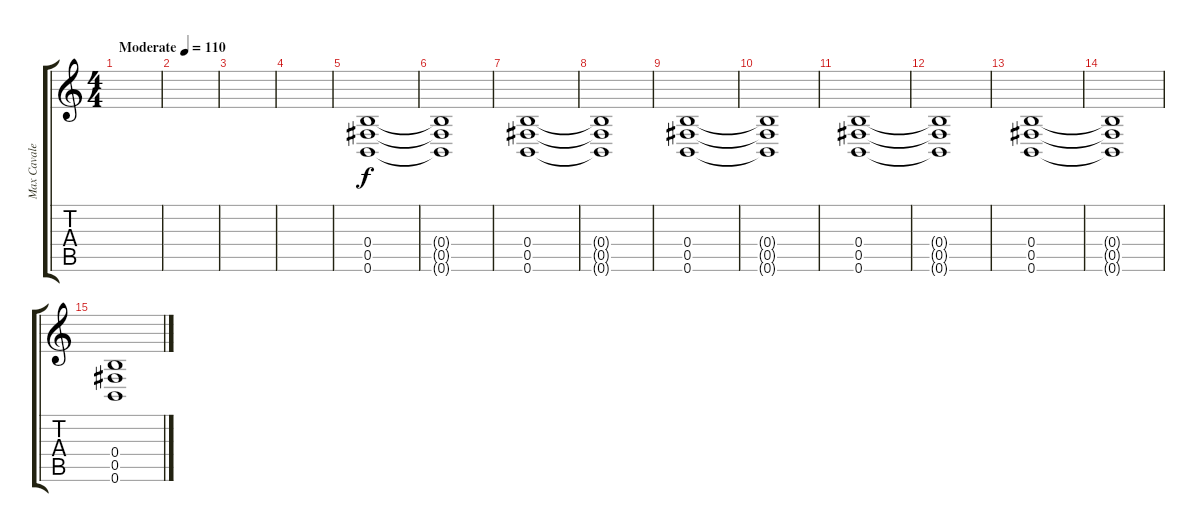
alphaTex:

\track ("Max Cavalera" "Max Cavale") {instrument overdrivenguitar}
\staff {score tabs}
\tuning (Db4 Ab3 E3 B2 Gb2 B1) {hide}
\ts (4 4)
\tempo (110 "Moderate")
\clef g2
\ks c
|
|
|
|
(0.4 0.5 0.6).1 |
(0.4{t} 0.5{t} 0.6{t}).1 |
(0.4 0.5 0.6).1 |
(0.4{t} 0.5{t} 0.6{t}).1 |
(0.4 0.5 0.6).1 |
(0.4{t} 0.5{t} 0.6{t}).1 |
(0.4 0.5 0.6).1 |
(0.4{t} 0.5{t} 0.6{t}).1 |
(0.4 0.5 0.6).1 |
(0.4{t} 0.5{t} 0.6{t}).1 |
(0.4 0.5 0.6).1
